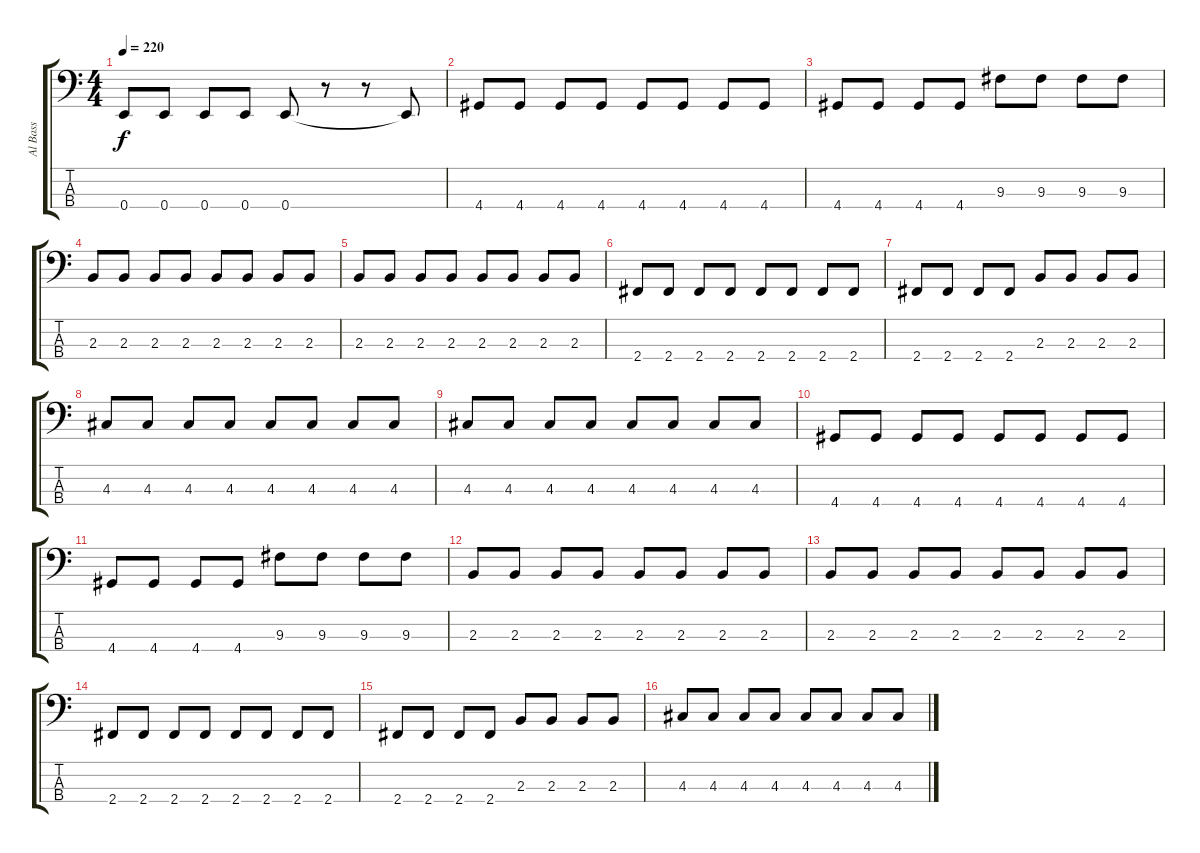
\track ("Al Bass" "Al Bass") {instrument electricbasspick}
\staff {score tabs}
\tuning (G2 D2 A1 E1) {hide}
\ts (4 4)
\tempo 220
\clef f4
\ks c
0.4.8{dy f} 0.4.8 0.4.8 0.4.8 0.4.8 r.8 r.8 0.4{t}.8 |
4.4.8 4.4.8 4.4.8 4.4.8 4.4.8 4.4.8 4.4.8 4.4.8 |
4.4.8 4.4.8 4.4.8 4.4.8 9.3.8 9.3.8 9.3.8 9.3.8 |
2.3.8 2.3.8 2.3.8 2.3.8 2.3.8 2.3.8 2.3.8 2.3.8 |
2.3.8 2.3.8 2.3.8 2.3.8 2.3.8 2.3.8 2.3.8 2.3.8 |
2.4.8 2.4.8 2.4.8 2.4.8 2.4.8 2.4.8 2.4.8 2.4.8 |
2.4.8 2.4.8 2.4.8 2.4.8 2.3.8 2.3.8 2.3.8 2.3.8 |
4.3.8 4.3.8 4.3.8 4.3.8 4.3.8 4.3.8 4.3.8 4.3.8 |
4.3.8 4.3.8 4.3.8 4.3.8 4.3.8 4.3.8 4.3.8 4.3.8 |
4.4.8 4.4.8 4.4.8 4.4.8 4.4.8 4.4.8 4.4.8 4.4.8 |
4.4.8 4.4.8 4.4.8 4.4.8 9.3.8 9.3.8 9.3.8 9.3.8 |
2.3.8 2.3.8 2.3.8 2.3.8 2.3.8 2.3.8 2.3.8 2.3.8 |
2.3.8 2.3.8 2.3.8 2.3.8 2.3.8 2.3.8 2.3.8 2.3.8 |
2.4.8 2.4.8 2.4.8 2.4.8 2.4.8 2.4.8 2.4.8 2.4.8 |
2.4.8 2.4.8 2.4.8 2.4.8 2.3.8 2.3.8 2.3.8 2.3.8 |
4.3.8 4.3.8 4.3.8 4.3.8 4.3.8 4.3.8 4.3.8 4.3.8
